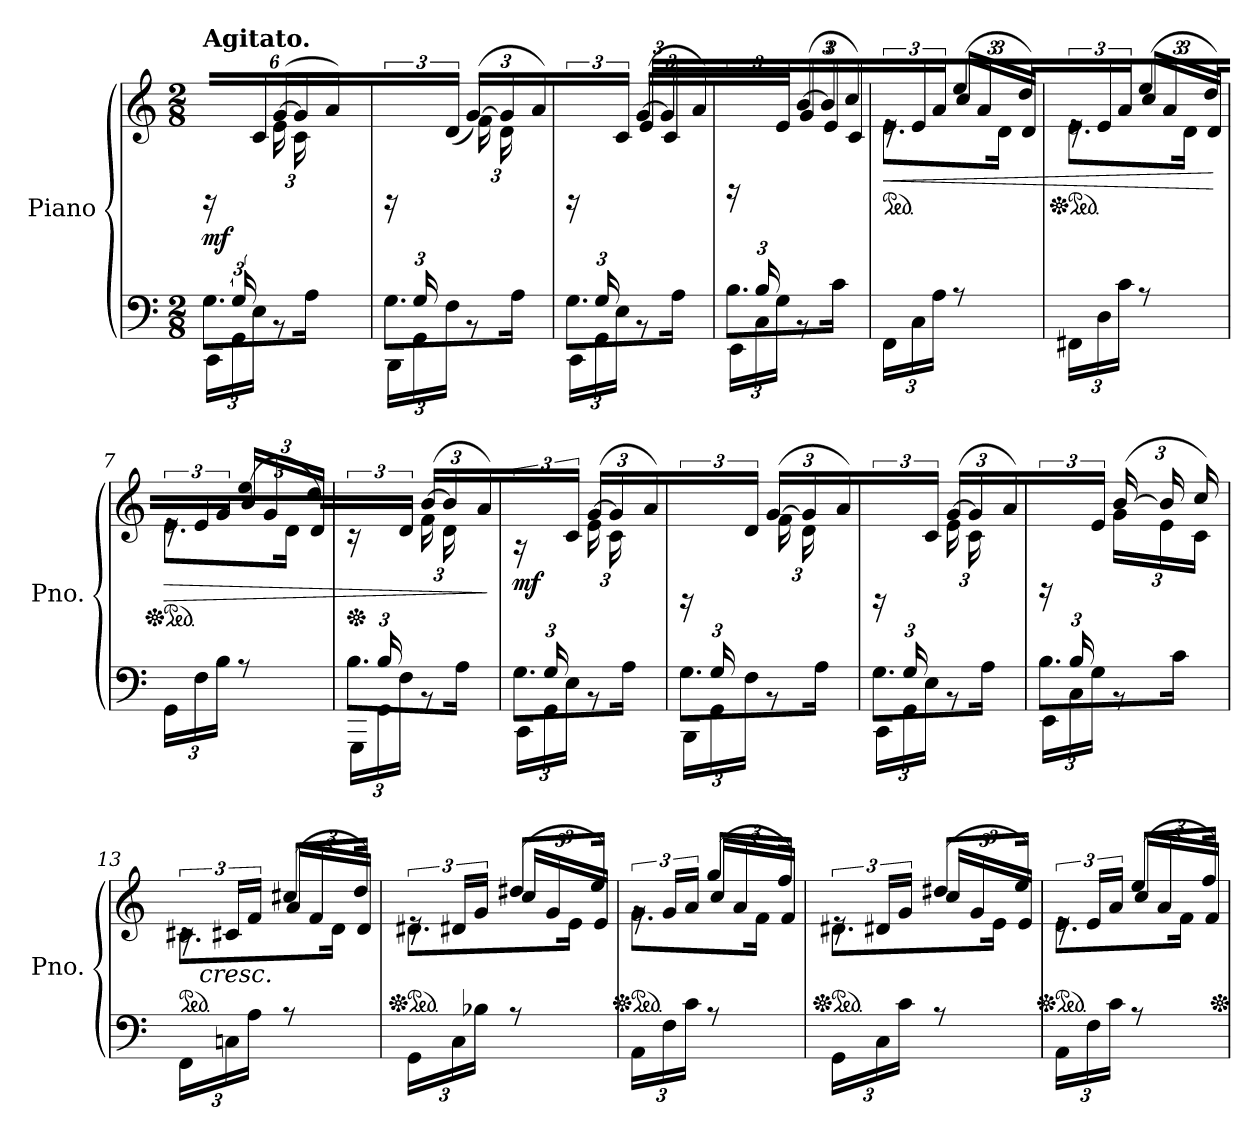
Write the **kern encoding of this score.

**kern	**kern	**dynam
*part1	*part1	*part1
*staff2	*staff1	*staff1/2
*I"Piano	*	*
*I'Pno.	*	*
*clefF4	*clefG2	*
*k[]	*k[]	*
*M2/8	*M2/8	*
=1	=1	=1
*^	*	*
*	*^	*	*
*	*	*^	*	*
*	*	*	*Xbrackettup	*Xbrackettup	*
*	*	*	*	*^	*
!	!	!	!	!LO:TX:a:B:t=Agitato.	!	!
!	!	!	!	!	!	!LO:DY:b
24ryy	24%5ryy	8.G\L	24CC\LL	24rEE	8ryy	mf
(>24G/LL	.	.	24GG\	24ryy	.	.
6ryy	.	.	24E\JJ	24c/JJ)	.	.
.	.	.	8rBB	(>[24g/L	24e\LL	.
.	.	.	.	24g/L]	24c\	.
.	.	16A\Jk	.	.	.	.
.	24A/JJ	.	.	24a/Jk)	24ryy	.
=2	=2	=2	=2	=2	=2	=2
*	*	*	*	*brackettup	*	*
24ryy	24%5ryy	8.G\L	24BBB\LL	24rEE	8ryy	.
24G/LL	.	.	24GG\	24ryy	.	.
6ryy	.	.	24F\JJ	(>24d/JJ	.	.
*	*	*	*	*	*Xbrackettup	*
.	.	.	8rBB	(>[24g/L)	24f\LL	.
.	.	.	.	24g/L]	24d\	.
.	.	16A\Jk	.	.	.	.
.	24A/JJ	.	.	24a/Jk)	24ryy	.
=3	=3	=3	=3	=3	=3	=3
*	*	*	*	*brackettup	*	*
24ryy	24%5ryy	8.G\L	24CC\LL	24rEE	8ryy	.
24G/LL	.	.	24GG\	24ryy	.	.
6ryy	.	.	24E\JJ	24c/JJ	.	.
*	*	*	*	*	*Xbrackettup	*
.	.	.	8rBB	(>[24g/L	24e\LL	.
.	.	.	.	24g/L]	24c\	.
.	.	16A\Jk	.	.	.	.
.	24A/JJ	.	.	24a/Jk)	24ryy	.
*	*	*v	*v	*	*	*
=4	=4	=4	=4	=4	=4
*	*	*	*brackettup	*	*
24ryy	8.B\L	24EE\LL	24rGG	8ryy	.
24B/LL	.	24C\	24ryy	.	.
6ryy	.	24G\JJ	24e/JJ	.	.
*	*	*	*	*Xbrackettup	*
.	.	8r	(>[24b/L	24g\LL	.
.	.	.	24b/L]	24e\	.
.	16c\Jk	.	.	.	.
.	.	.	24cc/Jk)	24c\JJ	.
*v	*v	*v	*	*	*
*	*v	*v	*
=5	=5	=5
*	*brackettup	*
*	*^	*
!	!	!	!LO:HP:b
*	*	*^	*
*	*ped	*	*	*
24FF\LL	24re	8ryy	8.e\L	<
24C\	24e/LL	.	.	.
24A\JJ	24a/JJ	.	.	.
*	*Xbrackettup	*	*	*
8rA	(>12ee/L	24cc/LL	.	.
.	.	24a/	.	.
.	.	.	16d\Jk	.
.	24dd/Jk)	24d/JJ	.	.
=6	=6	=6	=6	=6
*	*Xped	*	*	*
*	*brackettup	*	*	*
*	*ped	*	*	*
24FF#X\LL	24re	8ryy	8.e\L	.
24D\	24e/LL	.	.	.
24c\JJ	24a/JJ	.	.	.
*	*Xbrackettup	*	*	*
8rA	(>12ee/L	24cc/LL	.	.
.	.	24a/	.	.
.	.	.	16d\Jk	.
.	24dd/Jk)	24d/JJ	.	.
*	*v	*v	*v	*
.	.	[
!!LO:LB:g=z
=7	=7	=7
*	*Xped	*
*	*brackettup	*
!	!	!LO:HP:b
*	*^	*
*	*	*^	*
*	*ped	*	*	*
24GG\LL	24re	8ryy	8.e\L	>
24F\	24e/LL	.	.	.
24B\JJ	24g/JJ	.	.	.
*	*Xbrackettup	*	*	*
8rA	(>12ee/L	24b/LL	.	.
.	.	24g/	.	.
.	.	.	16d\Jk	.
.	24dd/Jk)	24d/JJ	.	.
*	*v	*v	*v	*
=8	=8	=8
*^	*	*
*	*^	*	*
*	*	*^	*	*
*	*	*	*	*Xped	*
*	*	*	*	*brackettup	*
*	*	*	*	*^	*
24ryy	24%5ryy	8.B\L	24GGG\LL	24rc	8ryy	.
24B/LL	.	.	24GG\	24ryy	.	.
6ryy	.	.	24F\JJ	24d/JJ	.	.
*	*	*	*	*	*Xbrackettup	*
.	.	.	8rBB	(>[24b/L	24f\LL	.
.	.	.	.	24b/L]	24d\	.
.	.	16A\Jk	.	.	.	.
.	24A/JJ	.	.	24a/Jk)	24ryy	.
*v	*v	*v	*v	*	*	*
*	*v	*v	*
.	.	]
=9	=9	=9
*^	*	*
*	*^	*	*
*	*	*^	*	*
*	*	*	*	*brackettup	*
*	*	*	*	*^	*
!	!	!	!	!	!	!LO:DY:b
24ryy	24%5ryy	8.G\L	24CC\LL	24rA	8ryy	mf
24G/LL	.	.	24GG\	24ryy	.	.
6ryy	.	.	24E\JJ	24c/JJ	.	.
*	*	*	*	*	*Xbrackettup	*
.	.	.	8rBB	(>[24g/L	24e\LL	.
.	.	.	.	24g/L]	24c\	.
.	.	16A\Jk	.	.	.	.
.	24A/JJ	.	.	24a/Jk)	24ryy	.
=10	=10	=10	=10	=10	=10	=10
*	*	*	*	*brackettup	*	*
24ryy	24%5ryy	8.G\L	24BBB\LL	24rEE	8ryy	.
24G/LL	.	.	24GG\	24ryy	.	.
6ryy	.	.	24F\JJ	24d/JJ	.	.
*	*	*	*	*	*Xbrackettup	*
.	.	.	8rBB	(>[24g/L	24f\LL	.
.	.	.	.	24g/L]	24d\	.
.	.	16A\Jk	.	.	.	.
.	24A/JJ	.	.	24a/Jk)	24ryy	.
=11	=11	=11	=11	=11	=11	=11
*	*	*	*	*brackettup	*	*
24ryy	24%5ryy	8.G\L	24CC\LL	24rEE	8ryy	.
24G/LL	.	.	24GG\	24ryy	.	.
6ryy	.	.	24E\JJ	24c/JJ	.	.
*	*	*	*	*	*Xbrackettup	*
.	.	.	8rBB	(>[24g/L	24e\LL	.
.	.	.	.	24g/L]	24c\	.
.	.	16A\Jk	.	.	.	.
.	24A/JJ	.	.	24a/Jk)	24ryy	.
*	*	*v	*v	*	*	*
=12	=12	=12	=12	=12	=12
*	*	*	*brackettup	*	*
24ryy	8.B\L	24EE\LL	24rGG	8ryy	.
24B/LL	.	24C\	24ryy	.	.
6ryy	.	24G\JJ	24e/JJ	.	.
*	*	*	*	*Xbrackettup	*
.	.	8r	(>[24b/L	24g\LL	.
.	.	.	24b/L]	24e\	.
.	16c\Jk	.	.	.	.
.	.	.	24cc/Jk)	24c\JJ	.
*v	*v	*v	*	*	*
*	*v	*v	*
!!LO:LB:g=z
=13	=13	=13
*	*brackettup	*
*	*^	*
*	*	*^	*
*	*ped	*	*	*
24FF\LL	24rc	8ryy	8.c#X\L	.
!	!LO:TX:b:i:t=cresc.	!	!	!
24Cn\	24c#X/LL	.	.	.
24A\JJ	24f/JJ	.	.	.
*	*Xbrackettup	*	*	*
8rA	(>12cc#X/L	24a/LL	.	.
.	.	24f/	.	.
.	.	.	16d\Jk	.
.	24dd/Jk)	24d/JJ	.	.
=14	=14	=14	=14	=14
*	*Xped	*	*	*
*	*brackettup	*	*	*
*	*ped	*	*	*
24GG\LL	24re	8ryy	8.d#X\L	.
24C\	24d#X/LL	.	.	.
24B-X\JJ	24g/JJ	.	.	.
*	*Xbrackettup	*	*	*
8rA	(>12dd#X/L	24cc/LL	.	.
.	.	24g/	.	.
.	.	.	16e\Jk	.
.	24ee/Jk)	24e/JJ	.	.
=15	=15	=15	=15	=15
*	*Xped	*	*	*
*	*brackettup	*	*	*
*	*ped	*	*	*
24AA\LL	24rg	8ryy	8.g\L	.
24F\	24g/LL	.	.	.
24c\JJ	24a/JJ	.	.	.
*	*Xbrackettup	*	*	*
8rA	(>12gg/L	24cc/LL	.	.
.	.	24a/	.	.
.	.	.	16f\Jk	.
.	24ff/Jk)	24f/JJ	.	.
=16	=16	=16	=16	=16
*	*Xped	*	*	*
*	*brackettup	*	*	*
*	*ped	*	*	*
24GG\LL	24re	8ryy	8.d#X\L	.
24C\	24d#X/LL	.	.	.
24c\JJ	24g/JJ	.	.	.
*	*Xbrackettup	*	*	*
8rA	(>12dd#X/L	24cc/LL	.	.
.	.	24g/	.	.
.	.	.	16e\Jk	.
.	24ee/Jk)	24e/JJ	.	.
=17	=17	=17	=17	=17
*	*Xped	*	*	*
*	*brackettup	*	*	*
*	*ped	*	*	*
24AA\LL	24re	8ryy	8.e\L	.
24F\	24e/LL	.	.	.
24c\JJ	24a/JJ	.	.	.
*	*Xbrackettup	*	*	*
8rA	(>12ee/L	24cc/LL	.	.
.	.	24a/	.	.
.	.	.	16f\Jk	.
.	24ff/Jk)	24f/JJ	.	.
*	*	*v	*v	*
*	*Xped	*	*
*	*v	*v	*
=	=	=
*-	*-	*-
